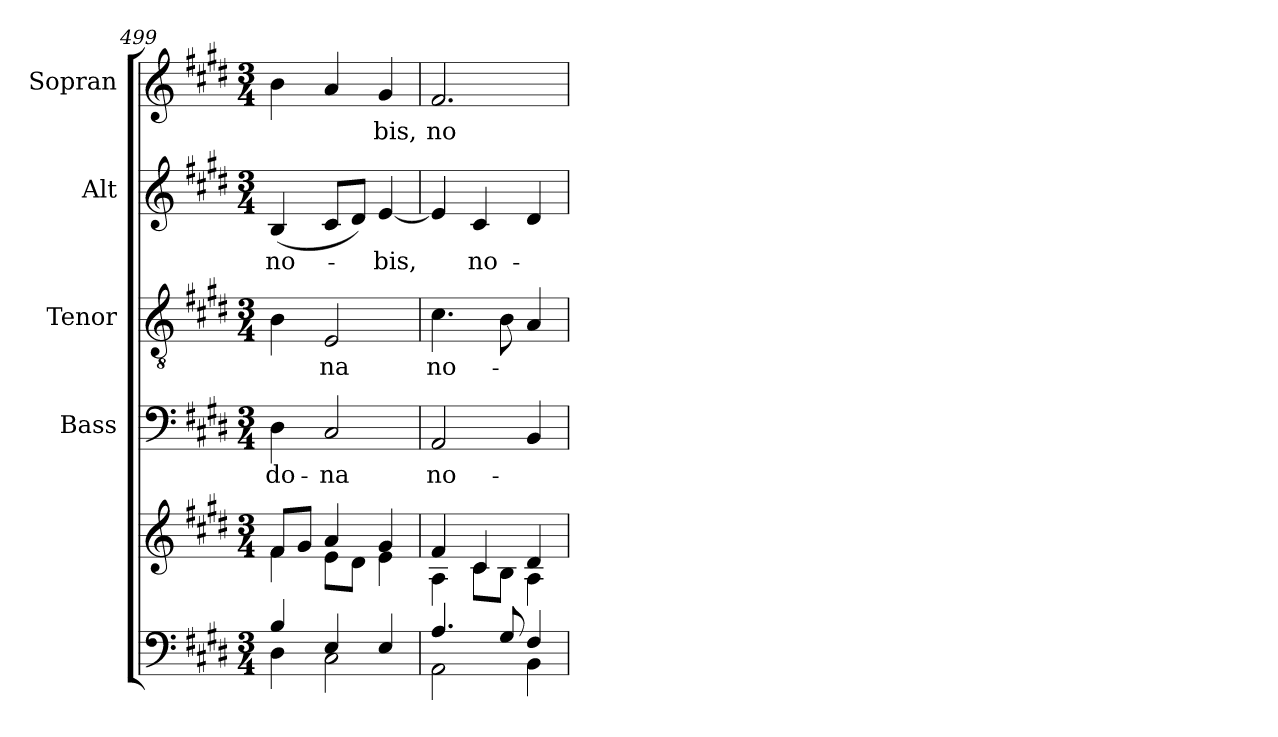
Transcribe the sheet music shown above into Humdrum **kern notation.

**kern	**kern	**kern	**text	**kern	**text	**kern	**text	**kern	**text
*part5	*part5	*part4	*part4	*part3	*part3	*part2	*part2	*part1	*part1
*staff6	*staff5	*staff4	*staff4	*staff3	*staff3	*staff2	*staff2	*staff1	*staff1
*	*	*I"Bass	*	*I"Tenor	*	*I"Alt	*	*I"Sopran	*
*	*	*I'B.	*	*I'T.	*	*I'A.	*	*I'S.	*
!!LO:LB:g=z
*clefF4	*clefG2	*clefF4	*	*clefGv2	*	*clefG2	*	*clefG2	*
*k[f#c#g#d#]	*k[f#c#g#d#]	*k[f#c#g#d#]	*	*k[f#c#g#d#]	*	*k[f#c#g#d#]	*	*k[f#c#g#d#]	*
*E:	*E:	*E:	*	*E:	*	*E:	*	*E:	*
*M3/4	*M3/4	*M3/4	*	*M3/4	*	*M3/4	*	*M3/4	*
=499	=499	=499	=499	=499	=499	=499	=499	=499	=499
*^	*^	*	*	*	*	*	*	*	*
!	!	!	!	!	!LO:LY:b	!	!	!	!LO:LY:b	!	!
4B/	4D#\	8f#/L	4f#\	4D#\	do-	4B\	.	(<4B/	no-	4b\	.
.	.	8g#/J	.	.	.	.	.	.	.	.	.
!	!	!	!	!	!LO:LY:b	!	!LO:LY:b	!	!	!	!
4E/	2C#\	4a/	8e\L	2C#/	-na	2E/	-na	8c#/L	.	4a/	.
.	.	.	8d#\J	.	.	.	.	8d#/J)	.	.	.
!	!	!	!	!	!	!	!	!	!LO:LY:b	!	!LO:LY:b
4E/	.	4g#/	4e\	.	.	.	.	[4e/	-bis,	4g#/	-bis,
=500	=500	=500	=500	=500	=500	=500	=500	=500	=500	=500	=500
!	!	!	!	!	!LO:LY:b	!	!LO:LY:b	!	!	!	!LO:LY:b
4.A/	2AA\	4f#/	4A\	2AA/	no-	4.c#\	no-	4e/]	.	2.f#/	no-
!	!	!	!	!	!	!	!	!	!LO:LY:b	!	!
.	.	4c#/	8c#\L	.	.	.	.	4c#/	no-	.	.
8G#/	.	.	8B\J	.	.	8B\	.	.	.	.	.
4F#/	4BB\	4d#/	4A\	4BB/	.	4A/	.	4d#/	.	.	.
*v	*v	*	*	*	*	*	*	*	*	*	*
*	*v	*v	*	*	*	*	*	*	*	*
=	=	=	=	=	=	=	=	=	=
*-	*-	*-	*-	*-	*-	*-	*-	*-	*-
